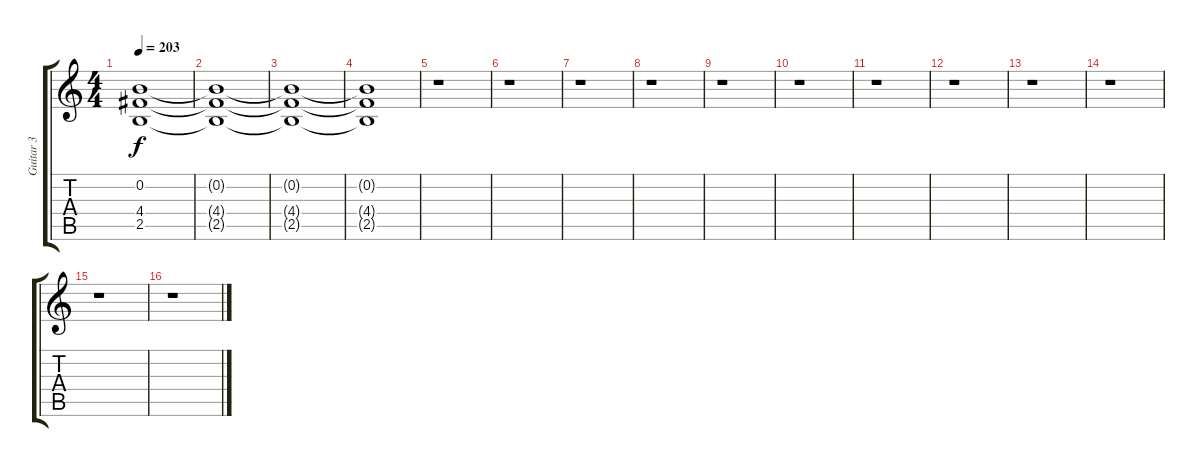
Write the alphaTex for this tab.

\track ("Guitar 3" "Guitar 3") {instrument distortionguitar}
\staff {score tabs}
\tuning (E4 B3 G3 D3 A2 E2) {hide}
\ts (4 4)
\tempo 203
\clef g2
\ks c
(0.2 4.4 2.5).1{dy f} |
(0.2{t} 4.4{t} 2.5{t}).1 |
(0.2{t} 4.4{t} 2.5{t}).1 |
(0.2{t} 4.4{t} 2.5{t}).1 |
r.1 |
r.1 |
r.1 |
r.1 |
r.1 |
r.1 |
r.1 |
r.1 |
r.1 |
r.1 |
r.1 |
r.1
